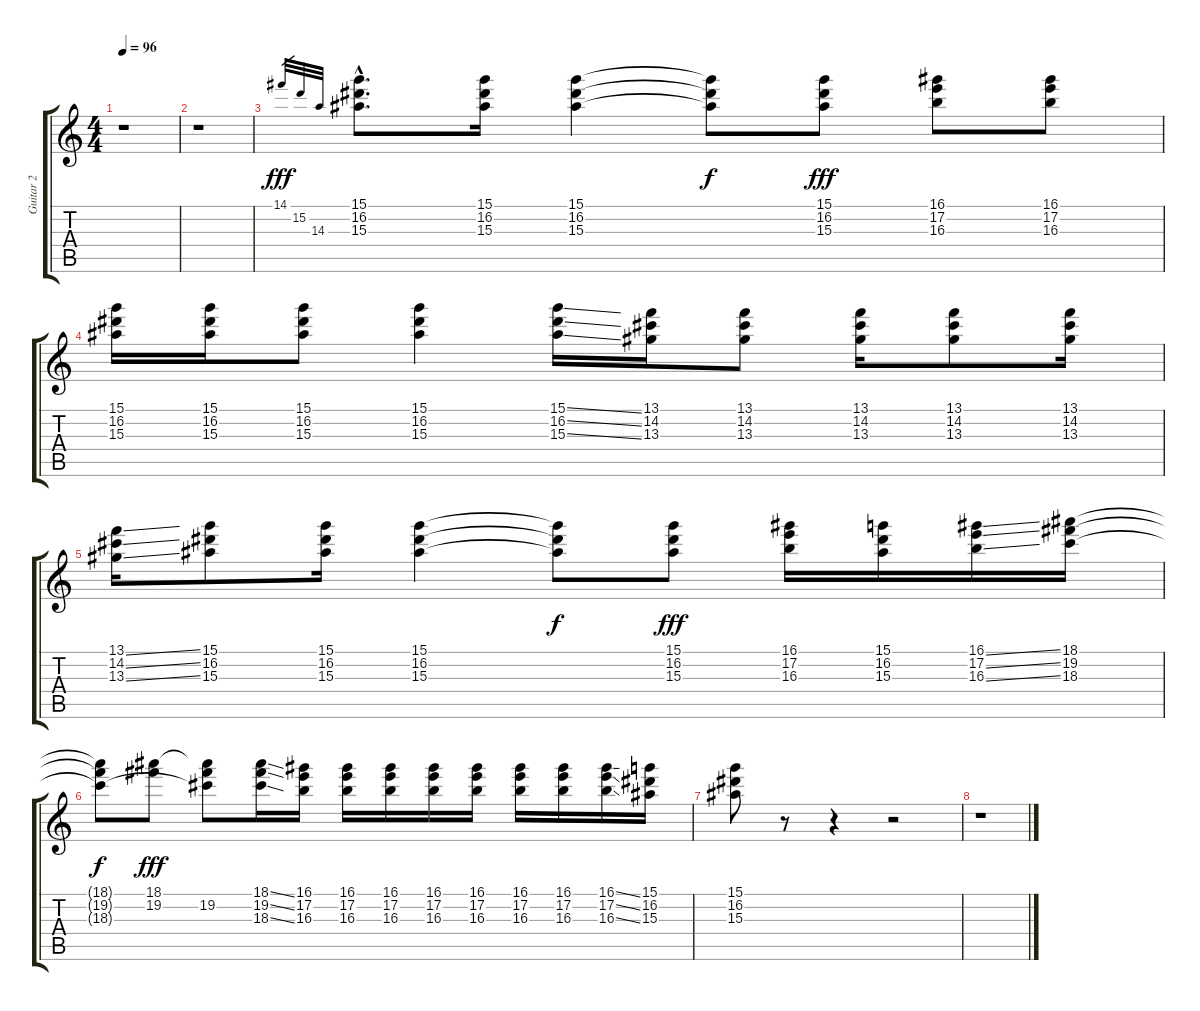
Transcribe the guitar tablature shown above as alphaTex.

\track ("Guitar 2" "Guitar 2") {instrument distortionguitar}
\staff {score tabs}
\tuning (E4 B3 G3 D3 A2 E2) {hide}
\ts (4 4)
\tempo 96
\clef g2
\ks c
r.1{dy fff} |
r.1 |
14.1.32{gr} 15.2.32{gr} 14.3.32{gr} (15.1{hac} 16.2{hac} 15.3{hac}).8{d} (15.1 16.2 15.3).16 (15.1 16.2 15.3).4 (15.1{t} 16.2{t} 15.3{t}).8{dy f} (15.1 16.2 15.3).8{dy fff} (16.1 17.2 16.3).8 (16.1 17.2 16.3).8 |
(15.1 16.2 15.3).16 (15.1 16.2 15.3).16 (15.1 16.2 15.3).8 (15.1 16.2 15.3).4 (15.1{ss} 16.2{ss} 15.3{ss}).16 (13.1 14.2 13.3).16 (13.1 14.2 13.3).8 (13.1 14.2 13.3).16 (13.1 14.2 13.3).8 (13.1 14.2 13.3).16 |
(13.1{ss} 14.2{ss} 13.3{ss}).16 (15.1 16.2 15.3).8 (15.1 16.2 15.3).16 (15.1 16.2 15.3).4 (15.1{t} 16.2{t} 15.3{t}).8{dy f} (15.1 16.2 15.3).8{dy fff} (16.1 17.2 16.3).16 (15.1 16.2 15.3).16 (16.1{ss} 17.2{ss} 16.3{ss}).16 (18.1 19.2 18.3).16 |
(18.1{t} 19.2{t} 18.3{t}).8{dy f} (18.1 19.2).8{dy fff} (18.1{t} 19.2 18.3{t}).8 (18.1{ss} 19.2{ss} 18.3{ss}).16 (16.1 17.2 16.3).16 (16.1 17.2 16.3).16 (16.1 17.2 16.3).16 (16.1 17.2 16.3).16 (16.1 17.2 16.3).16 (16.1 17.2 16.3).16 (16.1 17.2 16.3).16 (16.1{ss} 17.2{ss} 16.3{ss}).16 (15.1 16.2 15.3).16 |
(15.1 16.2 15.3).8 r.8 r.4 r.2 |
r.1
